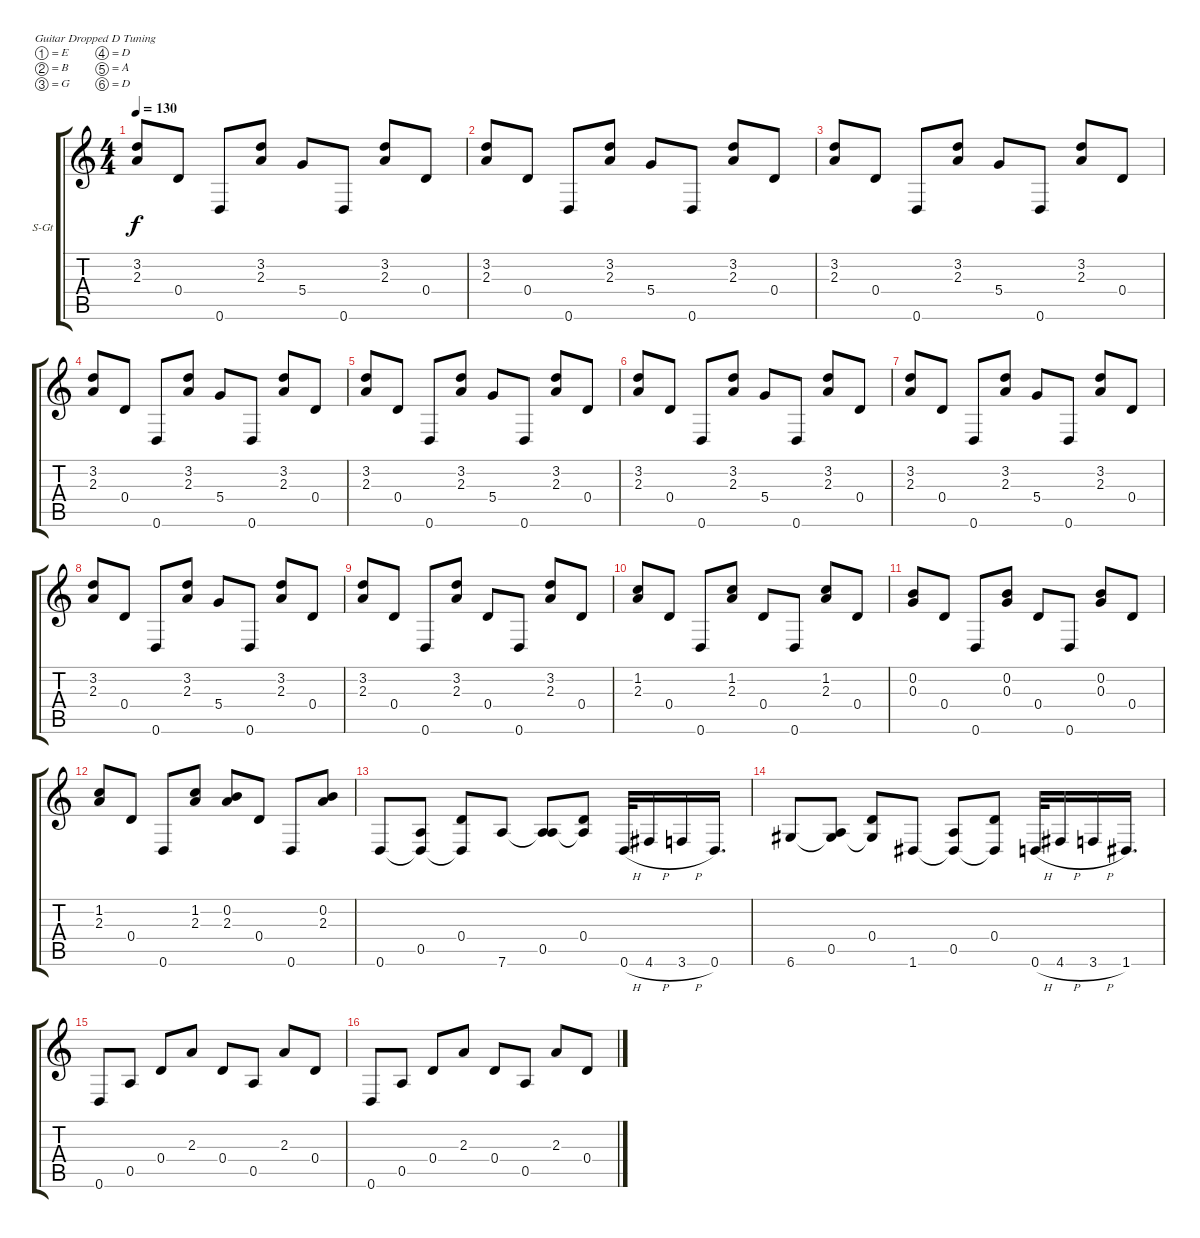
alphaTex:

\defaultSystemsLayout 4
\bracketExtendMode groupsimilarinstruments
\firstSystemTrackNameOrientation horizontal
\otherSystemsTrackNameOrientation horizontal
\track ("Steel Guitar" "S-Gt") {instrument acousticguitarsteel}
\staff {score tabs}
\tuning (E4 B3 G3 D3 A2 D2)
\ts (4 4)
\tempo 130
\clef g2
\ks c
(3.2 2.3).8{dy f instrument acousticguitarsteel} 0.4.8 0.6.8 (3.2 2.3).8 5.4.8 0.6.8 (2.3 3.2).8 0.4.8 |
(3.2 2.3).8 0.4.8 0.6.8 (3.2 2.3).8 5.4.8 0.6.8 (2.3 3.2).8 0.4.8 |
(3.2 2.3).8 0.4.8 0.6.8 (3.2 2.3).8 5.4.8 0.6.8 (2.3 3.2).8 0.4.8 |
(3.2 2.3).8 0.4.8 0.6.8 (3.2 2.3).8 5.4.8 0.6.8 (2.3 3.2).8 0.4.8 |
(3.2 2.3).8 0.4.8 0.6.8 (3.2 2.3).8 5.4.8 0.6.8 (2.3 3.2).8 0.4.8 |
(3.2 2.3).8 0.4.8 0.6.8 (3.2 2.3).8 5.4.8 0.6.8 (2.3 3.2).8 0.4.8 |
(3.2 2.3).8 0.4.8 0.6.8 (3.2 2.3).8 5.4.8 0.6.8 (2.3 3.2).8 0.4.8 |
(3.2 2.3).8 0.4.8 0.6.8 (3.2 2.3).8 5.4.8 0.6.8 (2.3 3.2).8 0.4.8 |
(3.2 2.3).8 0.4.8 0.6.8 (3.2 2.3).8 0.4.8 0.6.8 (2.3 3.2).8 0.4.8 |
(1.2 2.3).8 0.4.8 0.6.8 (1.2 2.3).8 0.4.8 0.6.8 (2.3 1.2).8 0.4.8 |
(0.2 0.3).8 0.4.8 0.6.8 (0.2 0.3).8 0.4.8 0.6.8 (0.3 0.2).8 0.4.8 |
(1.2 2.3).8 0.4.8 0.6.8 (1.2 2.3).8 (0.2 2.3).8 0.4.8 0.6.8 (2.3 0.2).8 |
0.6.8 (0.5 0.6{t}).8 (0.4 0.6{t}).8 7.6.8 (0.5 7.6{t}).8 (0.4 7.6{t}).8 0.6{h}.32 4.6{h}.16 3.6{h}.16 0.6.16{d} |
6.6.8 (0.5 6.6{t}).8 (0.4 6.6{t}).8 1.6.8 (0.5 1.6{t}).8 (0.4 1.6{t}).8 0.6{h}.32 4.6{h}.16 3.6{h}.16 1.6.16{d} |
0.6.8 0.5.8 0.4.8 2.3.8 0.4.8 0.5.8 2.3.8 0.4.8 |
0.6.8 0.5.8 0.4.8 2.3.8 0.4.8 0.5.8 2.3.8 0.4.8
